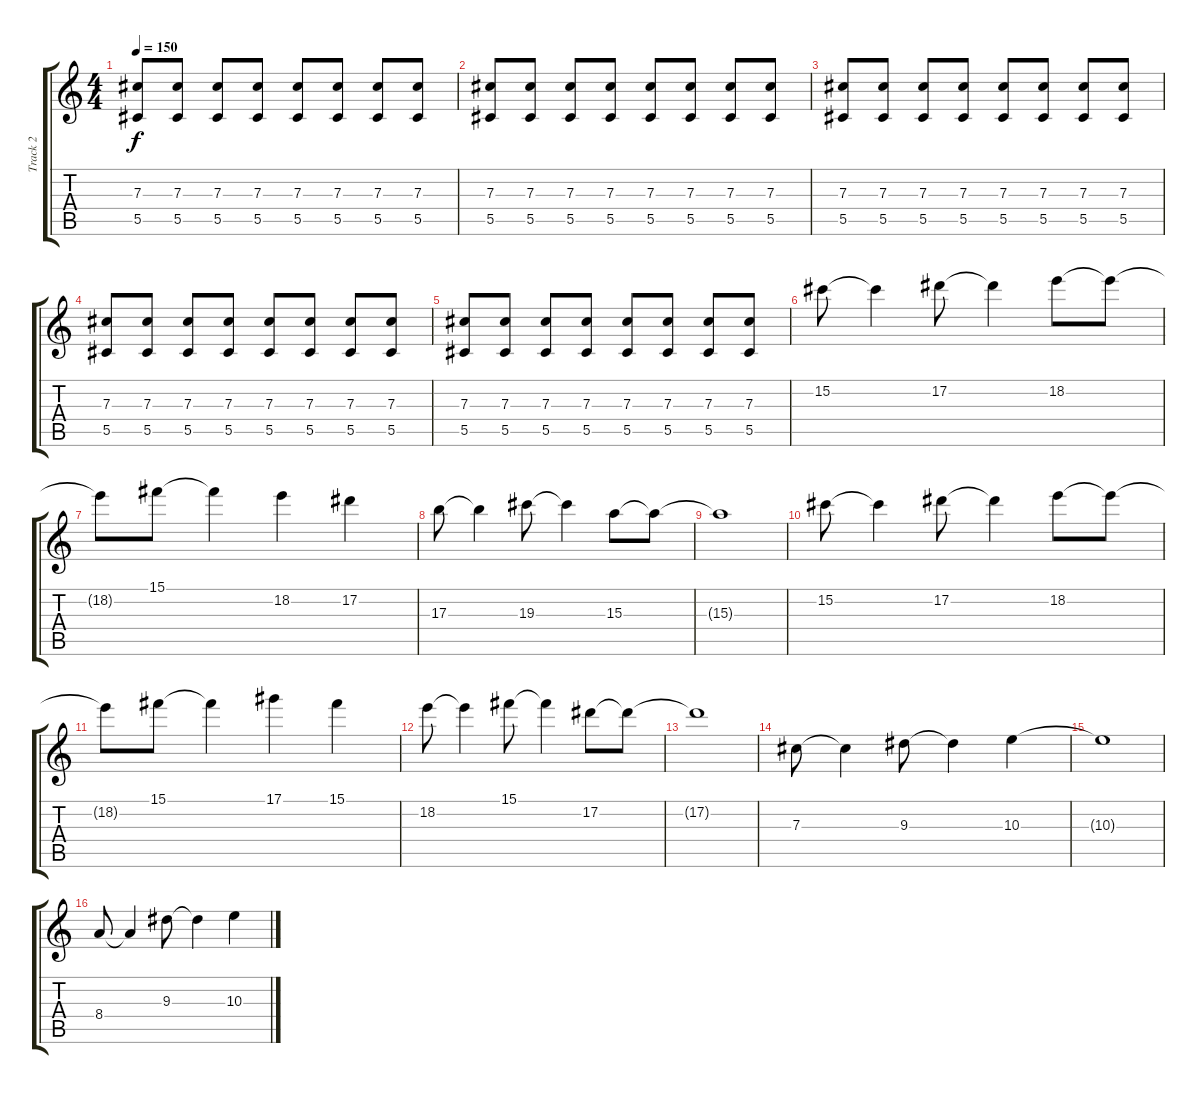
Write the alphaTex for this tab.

\track ("Track 2" "Track 2") {instrument distortionguitar}
\staff {score tabs}
\tuning (Eb4 Bb3 Gb3 Db3 Ab2 Db2) {hide}
\ts (4 4)
\tempo 150
\clef g2
\ks c
(7.3 5.5).8{dy f} (7.3 5.5).8 (7.3 5.5).8 (7.3 5.5).8 (7.3 5.5).8 (7.3 5.5).8 (7.3 5.5).8 (7.3 5.5).8 |
(7.3 5.5).8 (7.3 5.5).8 (7.3 5.5).8 (7.3 5.5).8 (7.3 5.5).8 (7.3 5.5).8 (7.3 5.5).8 (7.3 5.5).8 |
(7.3 5.5).8 (7.3 5.5).8 (7.3 5.5).8 (7.3 5.5).8 (7.3 5.5).8 (7.3 5.5).8 (7.3 5.5).8 (7.3 5.5).8 |
(7.3 5.5).8 (7.3 5.5).8 (7.3 5.5).8 (7.3 5.5).8 (7.3 5.5).8 (7.3 5.5).8 (7.3 5.5).8 (7.3 5.5).8 |
(7.3 5.5).8 (7.3 5.5).8 (7.3 5.5).8 (7.3 5.5).8 (7.3 5.5).8 (7.3 5.5).8 (7.3 5.5).8 (7.3 5.5).8 |
15.2.8 15.2{t}.4 17.2.8 17.2{t}.4 18.2.8 18.2{t}.8 |
18.2{t}.8 15.1.8 15.1{t}.4 18.2.4 17.2.4 |
17.3.8 17.3{t}.4 19.3.8 19.3{t}.4 15.3.8 15.3{t}.8 |
15.3{t}.1 |
15.2.8 15.2{t}.4 17.2.8 17.2{t}.4 18.2.8 18.2{t}.8 |
18.2{t}.8 15.1.8 15.1{t}.4 17.1.4 15.1.4 |
18.2.8 18.2{t}.4 15.1.8 15.1{t}.4 17.2.8 17.2{t}.8 |
17.2{t}.1 |
7.3.8 7.3{t}.4 9.3.8 9.3{t}.4 10.3.4 |
10.3{t}.1 |
8.4.8 8.4{t}.4 9.3.8 9.3{t}.4 10.3.4
